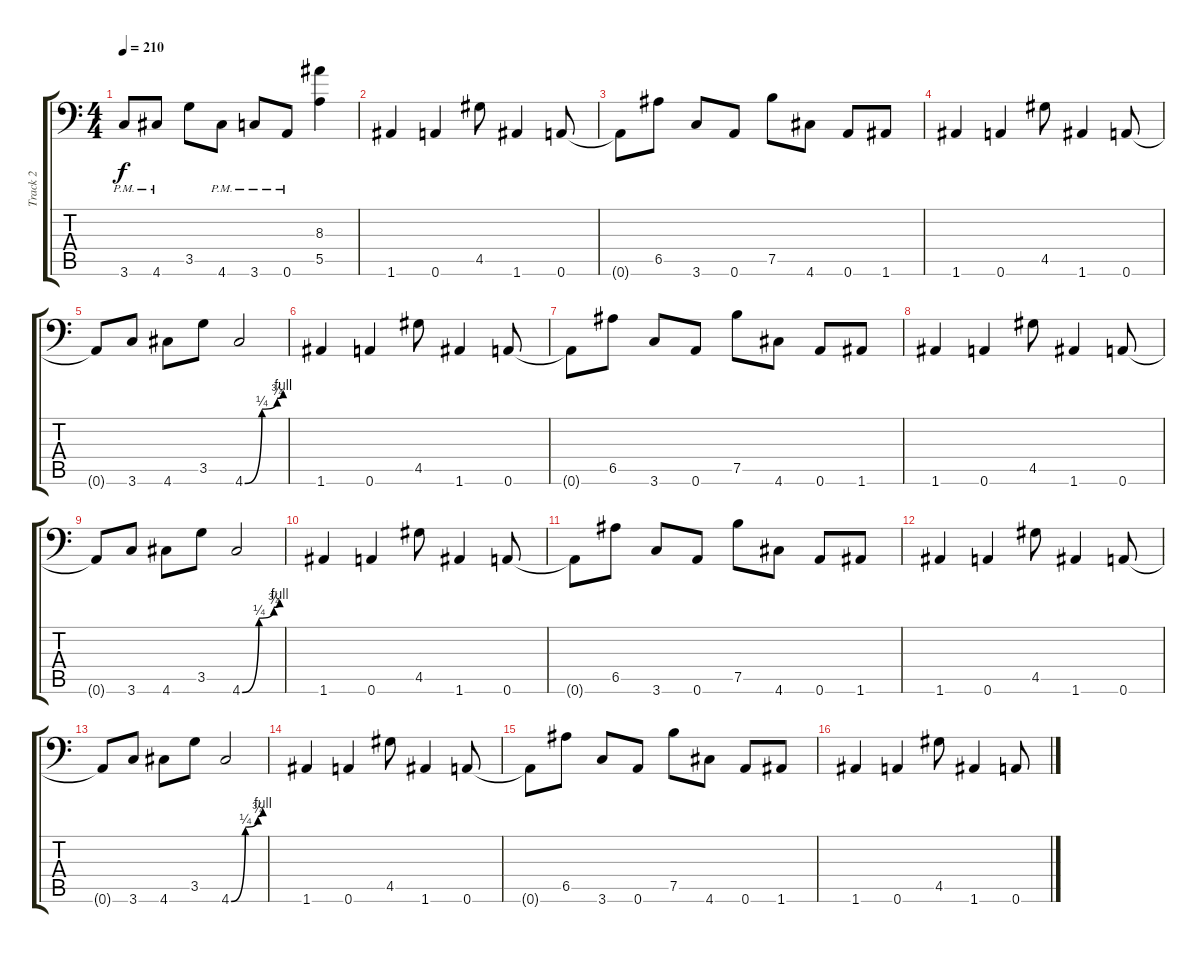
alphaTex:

\track ("Track 2" "Track 2") {instrument distortionguitar}
\staff {score tabs}
\tuning (B3 Gb3 D3 A2 E2 A1) {hide}
\ts (4 4)
\tempo 210
\clef f4
\ks c
3.6{pm}.8{dy f} 4.6{pm}.8 3.5.8 4.6{pm}.8 3.6{pm}.8 0.6{pm}.8 (8.3 5.5).4 |
1.6.4 0.6.4 4.5.8 1.6.4 0.6.8 |
0.6{t}.8 6.5.8 3.6.8 0.6.8 7.5.8 4.6.8 0.6.8 1.6.8 |
1.6.4 0.6.4 4.5.8 1.6.4 0.6.8 |
0.6{t}.8 3.6.8 4.6.8 3.5.8 4.6{be (custom 0 0 26 1 49 3 58 4 60 4)}.2 |
1.6.4 0.6.4 4.5.8 1.6.4 0.6.8 |
0.6{t}.8 6.5.8 3.6.8 0.6.8 7.5.8 4.6.8 0.6.8 1.6.8 |
1.6.4 0.6.4 4.5.8 1.6.4 0.6.8 |
0.6{t}.8 3.6.8 4.6.8 3.5.8 4.6{be (custom 0 0 26 1 49 3 58 4 60 4)}.2 |
1.6.4 0.6.4 4.5.8 1.6.4 0.6.8 |
0.6{t}.8 6.5.8 3.6.8 0.6.8 7.5.8 4.6.8 0.6.8 1.6.8 |
1.6.4 0.6.4 4.5.8 1.6.4 0.6.8 |
0.6{t}.8 3.6.8 4.6.8 3.5.8 4.6{be (custom 0 0 26 1 49 3 58 4 60 4)}.2 |
1.6.4 0.6.4 4.5.8 1.6.4 0.6.8 |
0.6{t}.8 6.5.8 3.6.8 0.6.8 7.5.8 4.6.8 0.6.8 1.6.8 |
1.6.4 0.6.4 4.5.8 1.6.4 0.6.8
